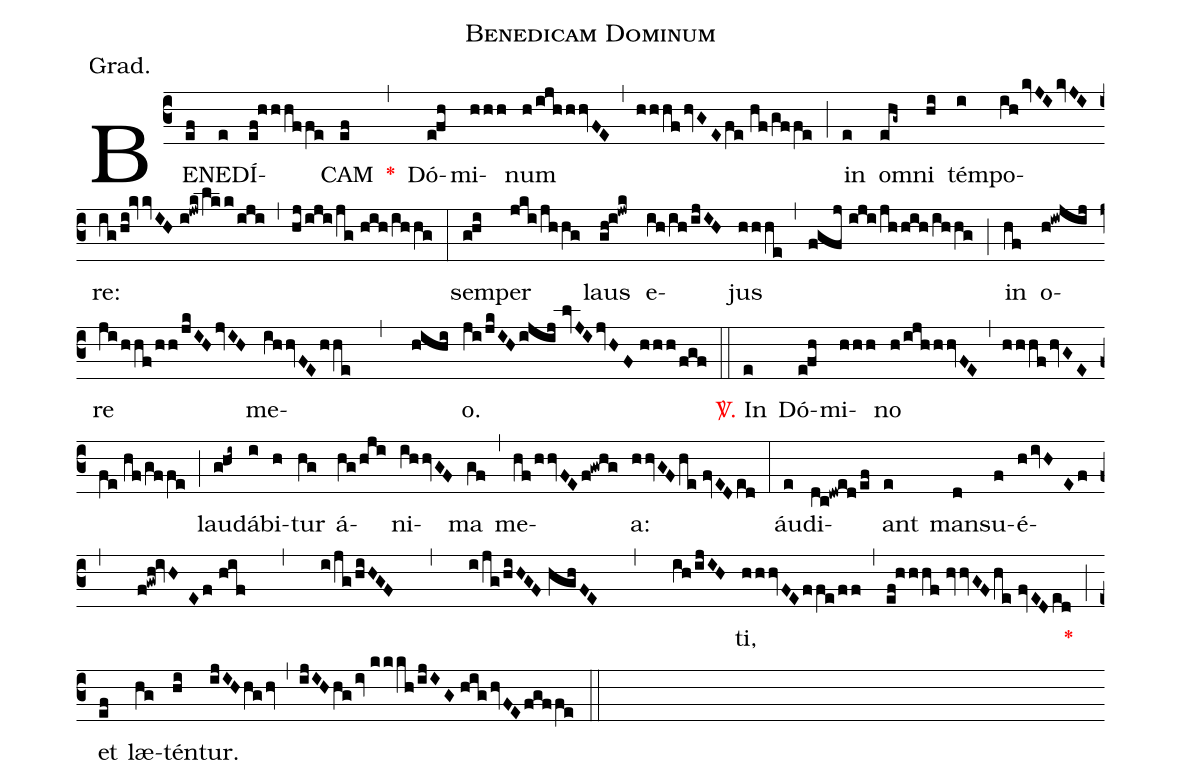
name:Benedicam Dominum;
annotation:Grad.;
mode:VII.;
office-part:Gradual;
%%
(c3) BE(ef)NE(e)DÍ(ef!hhhffe)CAM(ef) <v>\red{*}</v>(,) Dó(e!fh)mi(hhh)num(h/ijhhhvFE) (,) (hhhf/hvGE/fe//hf/gffe) (;) in(e) om(ehg~)ni(hi) tém(i)po(ih/kvJI/kvJI)re:(ig/hi!kvvIH//i!jwk/lkk/iji) (,) (hj/iji/jg//hih/ihhg) (:) sem(g!hi)per(jki/jhhg) laus(gh!i!jwk) e(ih/ih/ijIH)jus(hhhe) (,) (fgfj//iji/jh/hih/ihhg) (;) in(hf) o(h!iwjij)re(ji/hhf/hh/jkIH/jvIH) me(ihhvFE/hhe , hihi)o.(ji/jkIH/ijij//lvJI/jvHF//hhh/fgf) (::) <v>\red{\Vbar.}</v> In(e) Dó(e!fh)mi(hhh)no(h/ijhhhvFE) (,) (hhhf/hvGE/fe//hf/gffe) (;) lau(g!hi~)dá(i)bi(h)tur(hg) á(hg/hji)ni(ihhvGF)ma(gf) (,) me(hf/hhvFE/f!gwhg)a:(hhvGF/he//fvED/ed) (:) áu(e)di(dc!dwed/ef)ant(e) man(d)su(f)é(h/ivHEf , f!gwh!ivHE/f//hif , i/jg/hiHGF , i/jg/hiHGF//hghFE , ih/ijIH)ti,(hhhvFE/ffe/ff) (,) (ef!hhhf//hvvGF/he//fvED/ed) <v>\red{*}</v>(;) et(ef) læ(hg)tén(hi)tur.(ijIHhg/hv) (,) (ijIHhg/iv//kkkh/ijIG//hig/hvFE/fgffe) (::)
